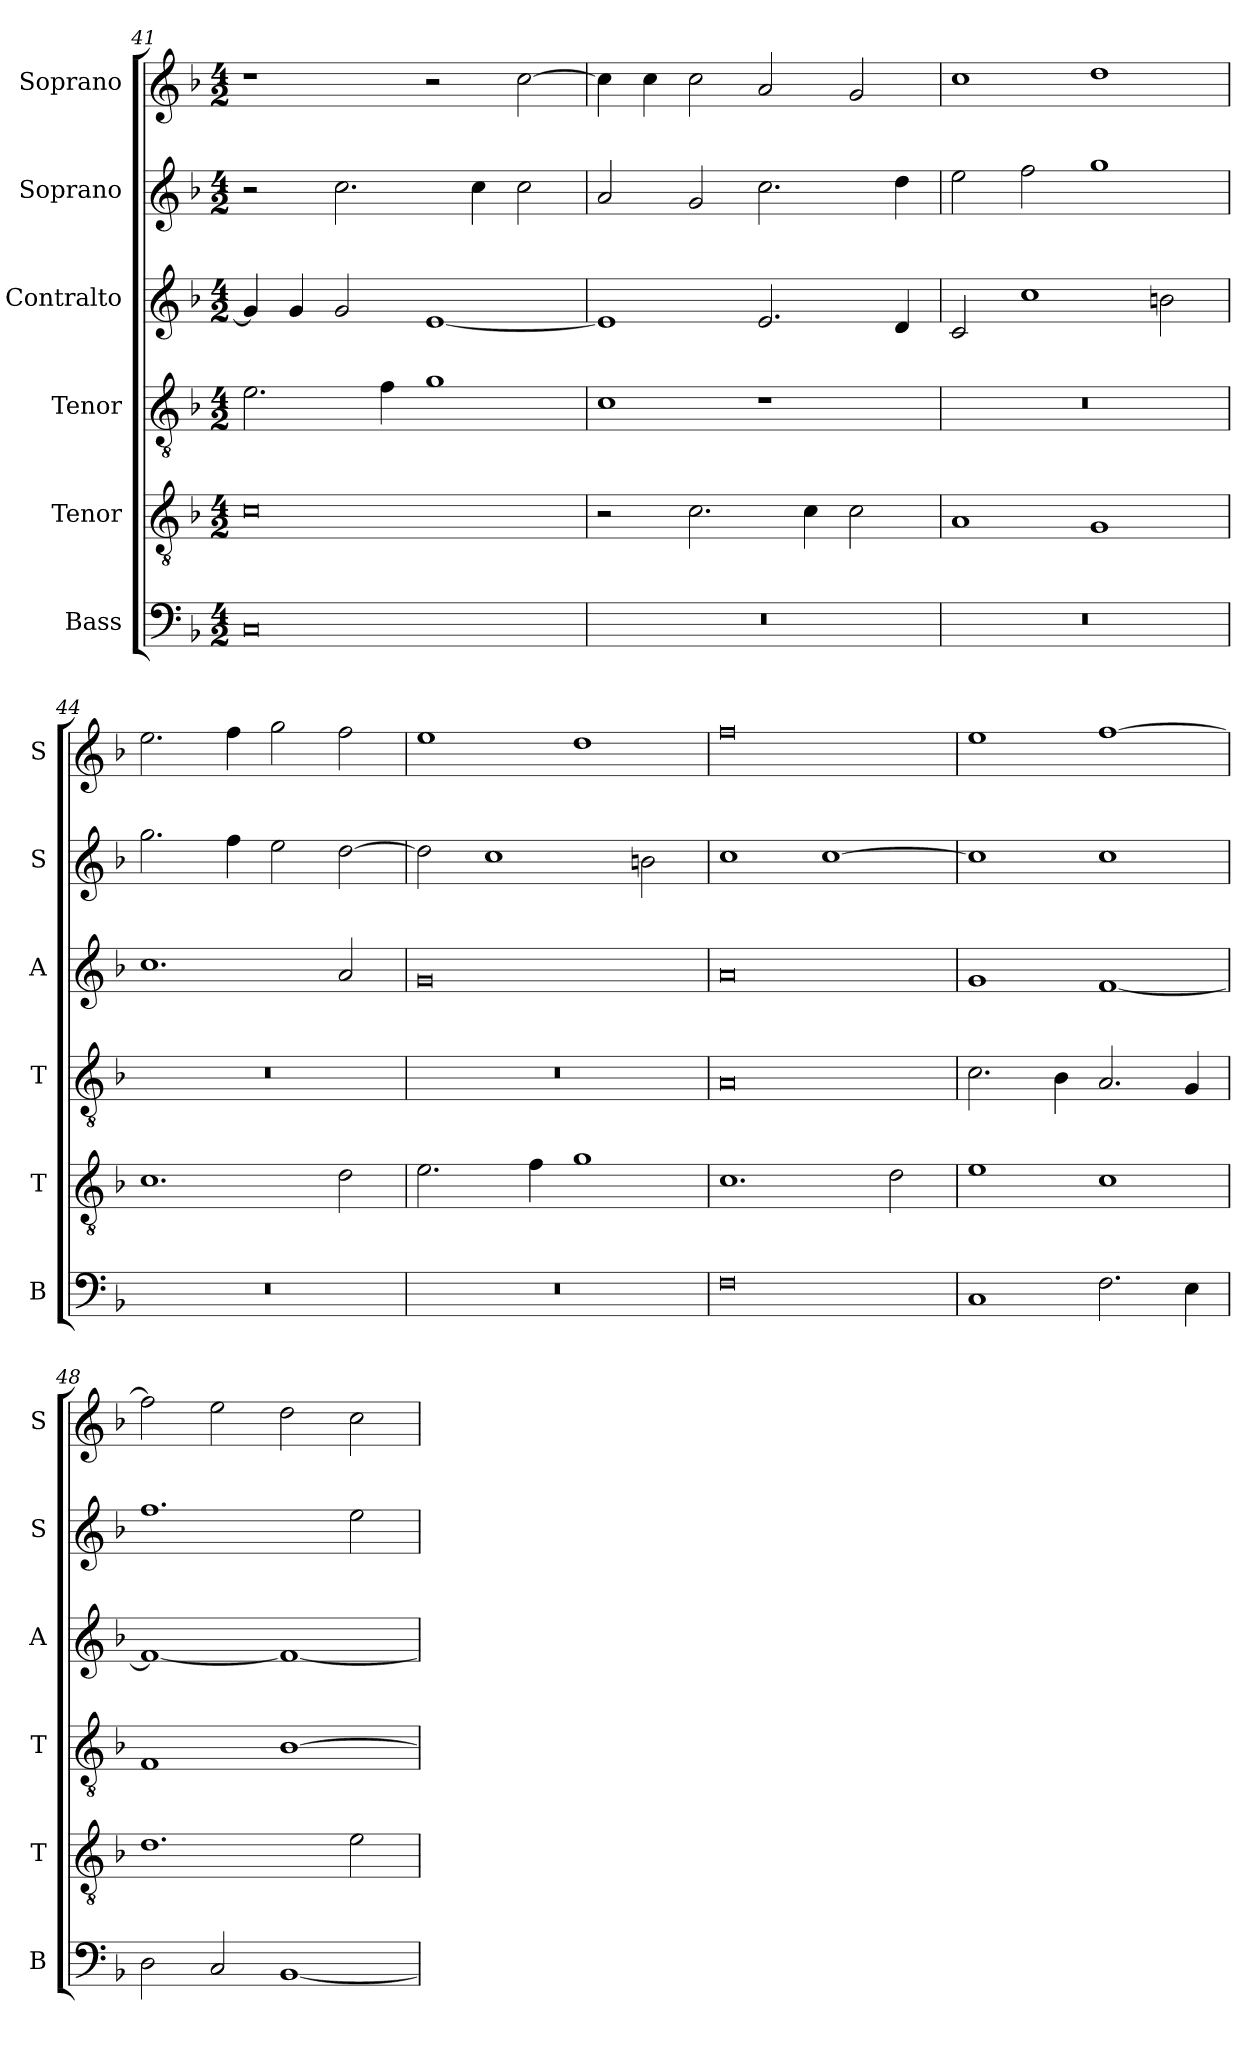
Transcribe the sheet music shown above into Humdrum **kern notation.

**kern	**kern	**kern	**kern	**kern	**kern
*part6	*part5	*part4	*part3	*part2	*part1
*staff6	*staff5	*staff4	*staff3	*staff2	*staff1
*I"Bass	*I"Tenor	*I"Tenor	*I"Contralto	*I"Soprano	*I"Soprano
*I'B	*I'T	*I'T	*I'A	*I'S	*I'S
*clefF4	*clefGv2	*clefGv2	*clefG2	*clefG2	*clefG2
*k[b-]	*k[b-]	*k[b-]	*k[b-]	*k[b-]	*k[b-]
*F:ion	*F:ion	*F:ion	*F:ion	*F:ion	*F:ion
*M4/2	*M4/2	*M4/2	*M4/2	*M4/2	*M4/2
=41	=41	=41	=41	=41	=41
0C	0c	2.e	4g]	2r	1r
.	.	.	4g	.	.
.	.	.	2g	2.cc	.
.	.	4f	.	.	.
.	.	1g	[1e	.	2r
.	.	.	.	4cc	.
.	.	.	.	2cc	[2cc
=42	=42	=42	=42	=42	=42
0r	2r	1c	1e]	2a	4cc]
.	.	.	.	.	4cc
.	2.c	.	.	2g	2cc
.	.	1r	2.e	2.cc	2a
.	4c	.	.	.	.
.	2c	.	.	.	2g
.	.	.	4d	4dd	.
=43	=43	=43	=43	=43	=43
0r	1A	0r	2c	2ee	1cc
.	.	.	1cc	2ff	.
.	1G	.	.	1gg	1dd
.	.	.	2bn	.	.
=44	=44	=44	=44	=44	=44
0r	1.c	0r	1.cc	2.gg	2.ee
.	.	.	.	4ff	4ff
.	.	.	.	2ee	2gg
.	2d	.	2a	[2dd	2ff
=45	=45	=45	=45	=45	=45
0r	2.e	0r	0g	2dd]	1ee
.	.	.	.	1cc	.
.	4f	.	.	.	.
.	1g	.	.	.	1dd
.	.	.	.	2bn	.
=46	=46	=46	=46	=46	=46
0F	1.c	0A	0a	1cc	0ff
.	.	.	.	[1cc	.
.	2d	.	.	.	.
=47	=47	=47	=47	=47	=47
1C	1e	2.c	1g	1cc]	1ee
.	.	4B-	.	.	.
2.F	1c	2.A	[1f	1cc	[1ff
4E	.	4G	.	.	.
=48	=48	=48	=48	=48	=48
2D	1.d	1F	1f_	1.ff	2ff]
2C	.	.	.	.	2ee
[1BB-	.	[1B-	1f_	.	2dd
.	2e	.	.	2ee	2cc
=	=	=	=	=	=
*-	*-	*-	*-	*-	*-
